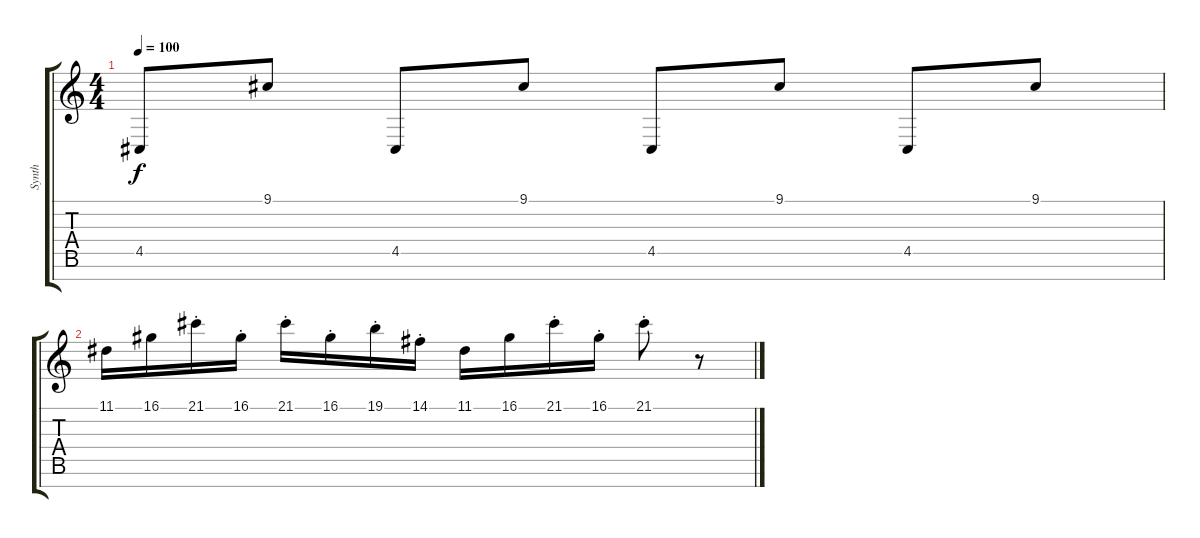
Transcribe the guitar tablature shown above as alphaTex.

\track ("Synth" "Synth") {instrument lead3calliope}
\staff {score tabs}
\tuning (E4 B3 G3 D3 A2 E2 B1) {hide}
\ts (4 4)
\tempo 100
\clef g2
\ks c
4.5.8{dy f} 9.1.8 4.5.8 9.1.8 4.5.8 9.1.8 4.5.8 9.1.8 |
11.1.16 16.1.16 21.1{st}.16 16.1{st}.16 21.1{st}.16 16.1{st}.16 19.1{st}.16 14.1{st}.16 11.1.16 16.1.16 21.1{st}.16 16.1{st}.16 21.1{st}.8 r.8
